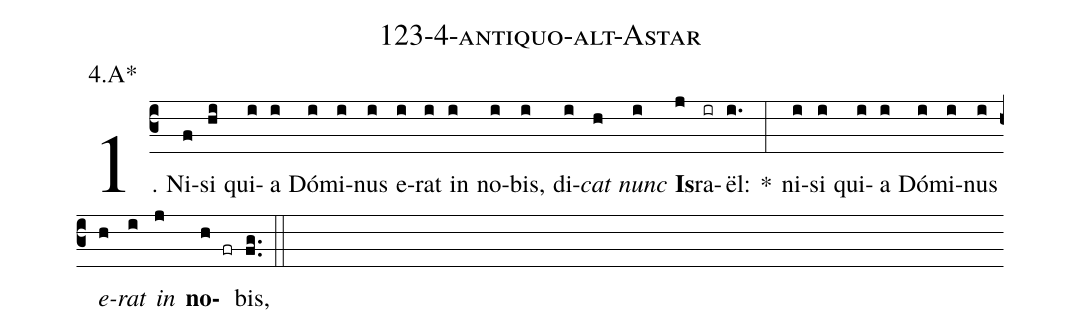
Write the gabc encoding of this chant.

name: 123-4-antiquo-alt-Astar;
annotation: 4.A*;
%%
(c3)1. Ni(f)si(hi) qui(i)a(i) Dó(i)mi(i)nus(i) e(i)rat(i) in(i) no(i)bis,(i) di(i)<i>cat</i>(h) <i>nunc</i>(i) <b>Is</b>(j)ra(ir)ël:(i.) *(:) ni(i)si(i) qui(i)a(i) Dó(i)mi(i)nus(i) <i>e</i>(h)<i>rat</i>(i) <i>in</i>(j) <b>no</b>(h fr)bis,(fg..) (::)
